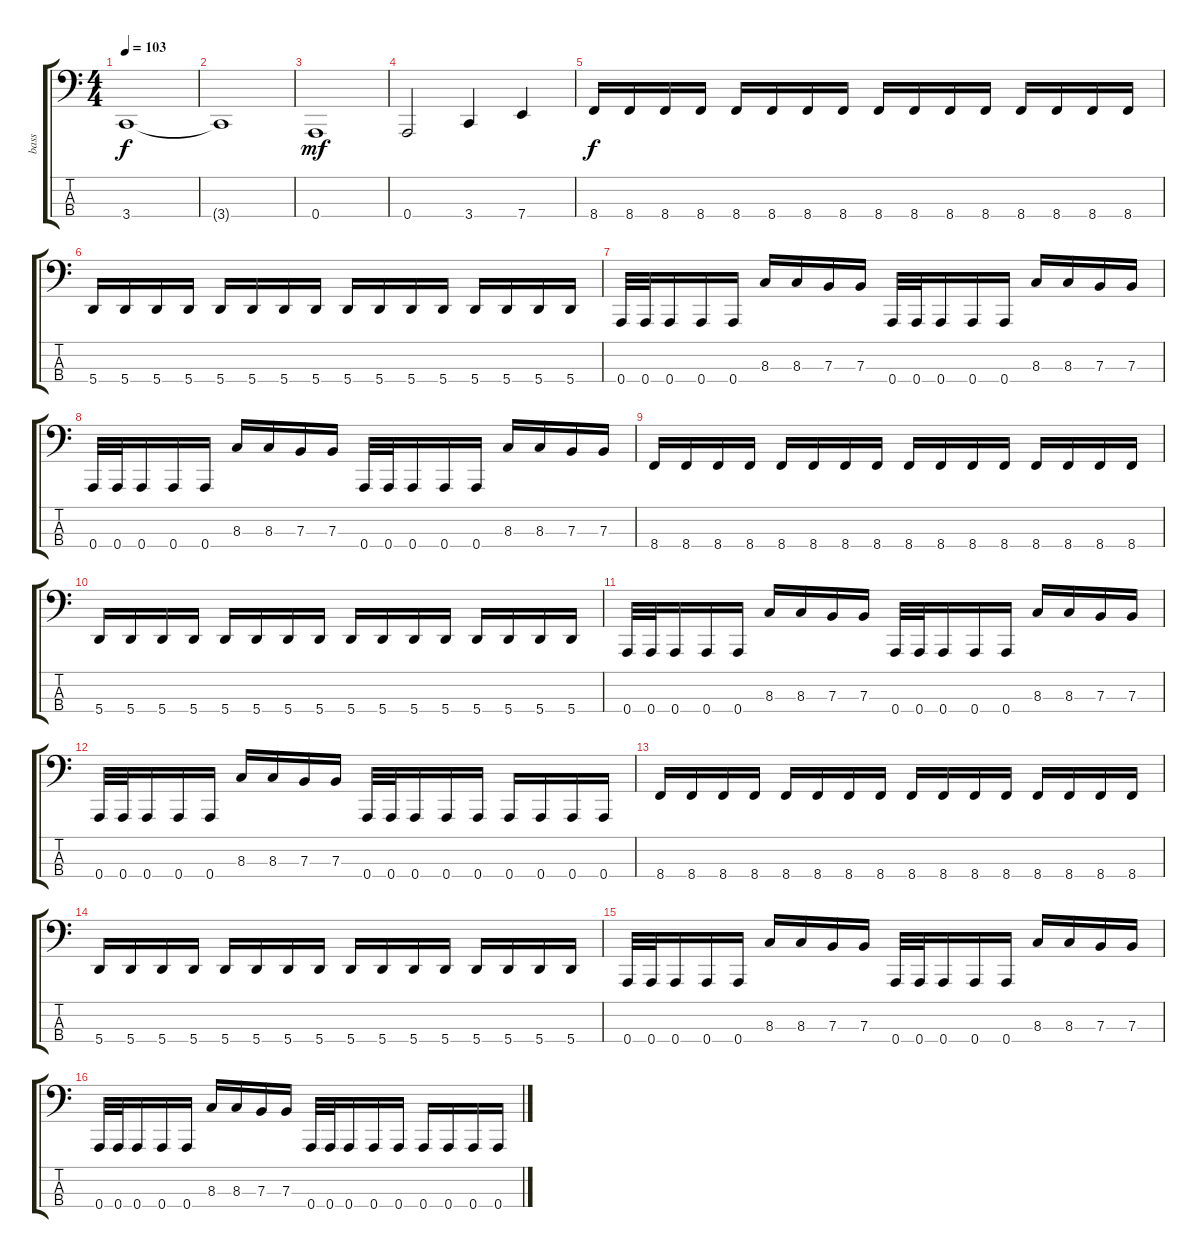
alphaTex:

\track ("bass" "bass") {instrument electricbasspick}
\staff {score tabs}
\tuning (D2 A1 E1 A0) {hide}
\ts (4 4)
\tempo 103
\clef f4
\ks c
3.4.1{dy f instrument electricbasspick} |
3.4{t}.1 |
0.4.1{dy mf} |
0.4.2 3.4.4 7.4.4 |
8.4.16{dy f} 8.4.16 8.4.16 8.4.16 8.4.16 8.4.16 8.4.16 8.4.16 8.4.16 8.4.16 8.4.16 8.4.16 8.4.16 8.4.16 8.4.16 8.4.16 |
5.4.16 5.4.16 5.4.16 5.4.16 5.4.16 5.4.16 5.4.16 5.4.16 5.4.16 5.4.16 5.4.16 5.4.16 5.4.16 5.4.16 5.4.16 5.4.16 |
0.4.32 0.4.32 0.4.16 0.4.16 0.4.16 8.3.16 8.3.16 7.3.16 7.3.16 0.4.32 0.4.32 0.4.16 0.4.16 0.4.16 8.3.16 8.3.16 7.3.16 7.3.16 |
0.4.32 0.4.32 0.4.16 0.4.16 0.4.16 8.3.16 8.3.16 7.3.16 7.3.16 0.4.32 0.4.32 0.4.16 0.4.16 0.4.16 8.3.16 8.3.16 7.3.16 7.3.16 |
8.4.16 8.4.16 8.4.16 8.4.16 8.4.16 8.4.16 8.4.16 8.4.16 8.4.16 8.4.16 8.4.16 8.4.16 8.4.16 8.4.16 8.4.16 8.4.16 |
5.4.16 5.4.16 5.4.16 5.4.16 5.4.16 5.4.16 5.4.16 5.4.16 5.4.16 5.4.16 5.4.16 5.4.16 5.4.16 5.4.16 5.4.16 5.4.16 |
0.4.32 0.4.32 0.4.16 0.4.16 0.4.16 8.3.16 8.3.16 7.3.16 7.3.16 0.4.32 0.4.32 0.4.16 0.4.16 0.4.16 8.3.16 8.3.16 7.3.16 7.3.16 |
0.4.32 0.4.32 0.4.16 0.4.16 0.4.16 8.3.16 8.3.16 7.3.16 7.3.16 0.4.32 0.4.32 0.4.16 0.4.16 0.4.16 0.4.16 0.4.16 0.4.16 0.4.16 |
8.4.16 8.4.16 8.4.16 8.4.16 8.4.16 8.4.16 8.4.16 8.4.16 8.4.16 8.4.16 8.4.16 8.4.16 8.4.16 8.4.16 8.4.16 8.4.16 |
5.4.16 5.4.16 5.4.16 5.4.16 5.4.16 5.4.16 5.4.16 5.4.16 5.4.16 5.4.16 5.4.16 5.4.16 5.4.16 5.4.16 5.4.16 5.4.16 |
0.4.32 0.4.32 0.4.16 0.4.16 0.4.16 8.3.16 8.3.16 7.3.16 7.3.16 0.4.32 0.4.32 0.4.16 0.4.16 0.4.16 8.3.16 8.3.16 7.3.16 7.3.16 |
0.4.32 0.4.32 0.4.16 0.4.16 0.4.16 8.3.16 8.3.16 7.3.16 7.3.16 0.4.32 0.4.32 0.4.16 0.4.16 0.4.16 0.4.16 0.4.16 0.4.16 0.4.16
